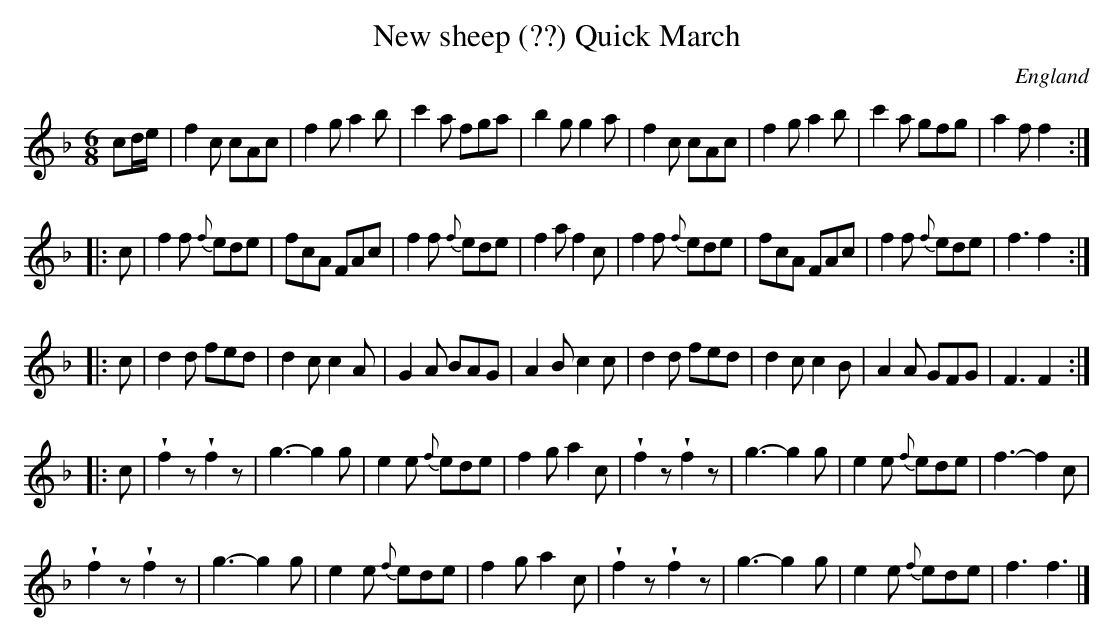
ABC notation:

X:1
T:New sheep (??) Quick March
L:1/8
M:6/8
O:England
U:W=!wedge!
K:F major
cd/e/ |\
f2c cAc | f2g a2b | c'2a fga | b2g g2a | \
f2c cAc | f2g a2b | c'2a gfg | a2f f2 ::
c |\
f2f {f}ede | fcA FAc | f2f {f}ede | f2a f2c |\
f2f {f}ede | fcA FAc | f2f {f}ede | f3 f2 ::
c |\
d2d fed | d2c c2A | G2A BAG | A2B c2c |\
d2d fed | d2c c2B | A2A GFG | F3 F2 ::
c |\
Wf2z Wf2z | g3- g2g | e2e {f}ede | f2g a2c |\
Wf2z Wf2z | g3- g2g | e2e {f}ede | f3- f2c |
Wf2z Wf2z | g3- g2g | e2e {f}ede | f2g a2c |\
Wf2z Wf2z | g3- g2g | e2e {f}ede | f3 f3 |]
